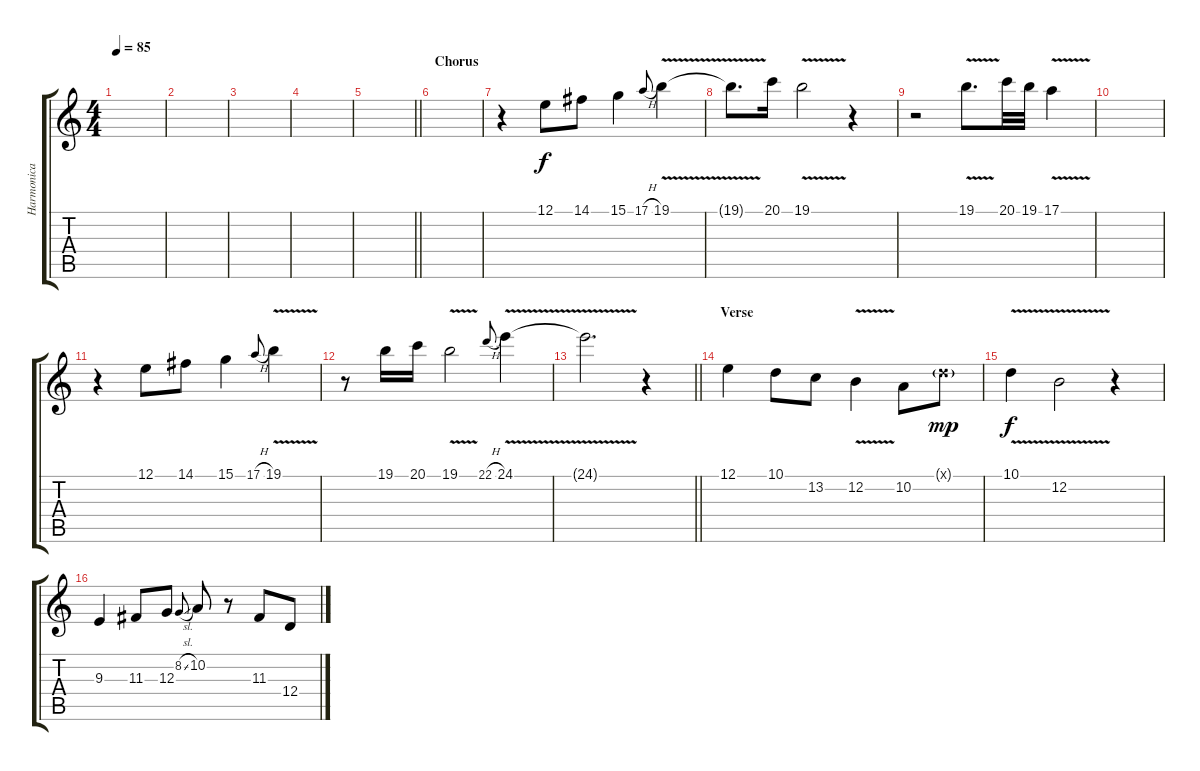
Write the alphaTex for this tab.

\track ("Harmonica" "Harmonica") {instrument harmonica}
\staff {score tabs}
\tuning (E4 B3 G3 D3 A2 E2) {hide}
\ts (4 4)
\tempo 85
\clef g2
\ks c
|
|
|
|
\barLineRight lightlight
|
\section ("" "Chorus")
|
r.4 12.1.8 14.1.8 15.1.4 17.1{h}.8{gr onbeat} 19.1{v}.4 |
19.1{t}.8{d} 20.1.16 19.1{v}.2 r.4 |
r.2 19.1{v}.8{d} 20.1.32 19.1.32 17.1{v}.4 |
|
r.4 12.1.8 14.1.8 15.1.4 17.1{h}.8{gr onbeat} 19.1{v}.4 |
r.8 19.1.16 20.1.16 19.1{v}.2 22.1{h}.8{gr onbeat} 24.1{v}.4 |
\barLineRight lightlight
24.1{t}.2{d} r.4 |
\section ("" "Verse")
12.1.4 10.1.8 13.2.8 12.2{v}.4 10.2.8 10.1{g x}.8{dy mp} |
10.1{v}.4{dy f} 12.2{v}.2 r.4 |
9.3.4 11.3.8 12.3.8 8.2{sl}.8{gr onbeat} 10.2.8 r.8 11.3.8 12.4.8
